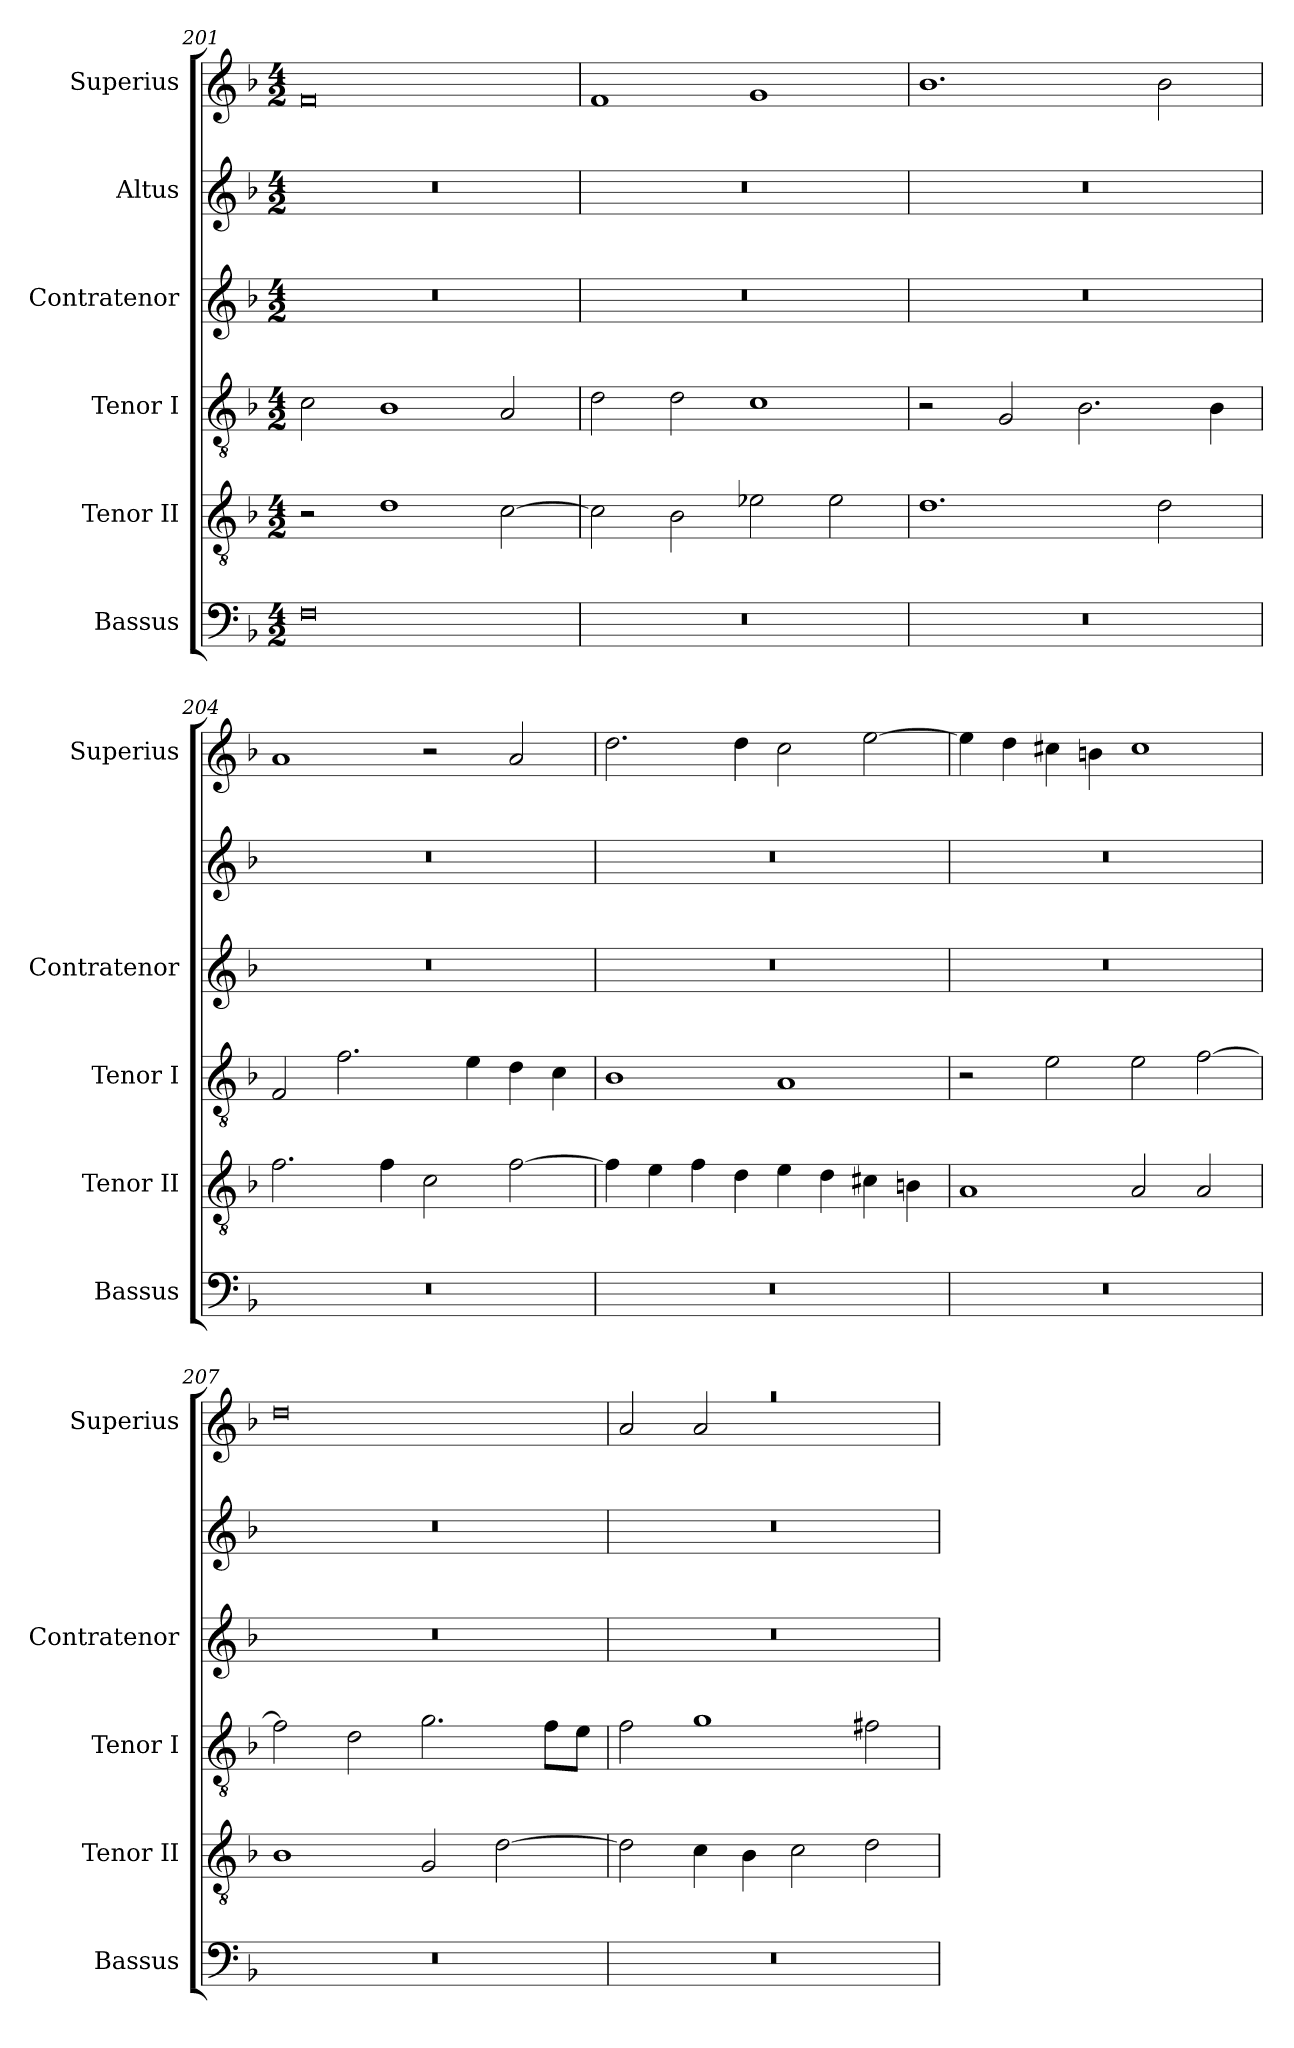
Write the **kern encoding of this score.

**kern	**text	**kern	**kern	**kern	**kern	**kern
*part6	*part6	*part5	*part4	*part3	*part2	*part1
*staff6	*staff6	*staff5	*staff4	*staff3	*staff2	*staff1
*I"Bassus	*	*I"Tenor II	*I"Tenor I	*I"Contratenor	*I"Altus	*I"Superius
*I'Bassus	*	*I'Tenor II	*I'Tenor I	*I'Contratenor	*	*I'Superius
*clefF4	*	*clefGv2	*clefGv2	*clefG2	*clefG2	*clefG2
*k[b-]	*	*k[b-]	*k[b-]	*k[b-]	*k[b-]	*k[b-]
*F:	*	*F:	*F:	*F:	*F:	*F:
*M4/2	*	*M4/2	*M4/2	*M4/2	*M4/2	*M4/2
=201	=201	=201	=201	=201	=201	=201
0F	.	2r	2c\	0r	0r	0f
.	.	1d	1B-	.	.	.
.	.	[>2c\	2A/	.	.	.
=202	=202	=202	=202	=202	=202	=202
0r	.	2c\]	2d\	0r	0r	1f
.	.	2B-\	2d\	.	.	.
.	.	2e-X\	1c	.	.	1g
.	.	2e-\	.	.	.	.
!!LO:LB:g=z
=203	=203	=203	=203	=203	=203	=203
0r	.	1.d	2r	0r	0r	1.b-
.	.	.	2G/	.	.	.
.	.	.	2.B-\	.	.	.
.	.	2d\	.	.	.	2b-\
.	.	.	4B-\	.	.	.
=204	=204	=204	=204	=204	=204	=204
0r	.	2.f\	2F/	0r	0r	1a
.	.	.	2.f\	.	.	.
.	.	4f\	.	.	.	.
.	.	2c\	.	.	.	2r
.	.	.	4e\	.	.	.
.	.	[>2f\	4d\	.	.	2a/
.	.	.	4c\	.	.	.
=205	=205	=205	=205	=205	=205	=205
0r	.	4f\]	1B-	0r	0r	2.dd\
.	.	4e\	.	.	.	.
.	.	4f\	.	.	.	.
.	.	4d\	.	.	.	4dd\
.	.	4e\	1A	.	.	2cc\
.	.	4d\	.	.	.	.
.	.	4c#X\	.	.	.	[>2ee\
.	.	4Bn\	.	.	.	.
=206	=206	=206	=206	=206	=206	=206
0r	.	1A	2r	0r	0r	4ee\]
.	.	.	.	.	.	4dd\
.	.	.	2e\	.	.	4cc#X\
.	.	.	.	.	.	4bn\
.	.	2A/	2e\	.	.	1cc#
.	.	2A/	[>2f\	.	.	.
=207	=207	=207	=207	=207	=207	=207
0r	.	1B-	2f\]	0r	0r	0dd
.	.	.	2d\	.	.	.
.	.	2G/	2.g\	.	.	.
.	.	[>2d\	.	.	.	.
.	.	.	8f\L	.	.	.
.	.	.	8e\J	.	.	.
=208	=208	=208	=208	=208	=208	=208
!	!	!	!	!	!	!LO:N:vis=1
*	*	*	*	*	*	*^
0r	.	2d\]	2f\	0r	0r	0raa	2a/
.	.	4c\	1g	.	.	.	2a/
.	.	4B-\	.	.	.	.	.
.	.	2c\	.	.	.	.	1ryy
.	.	2d\	2f#X\	.	.	.	.
*	*	*	*	*	*	*v	*v
=	=	=	=	=	=	=
*-	*-	*-	*-	*-	*-	*-
